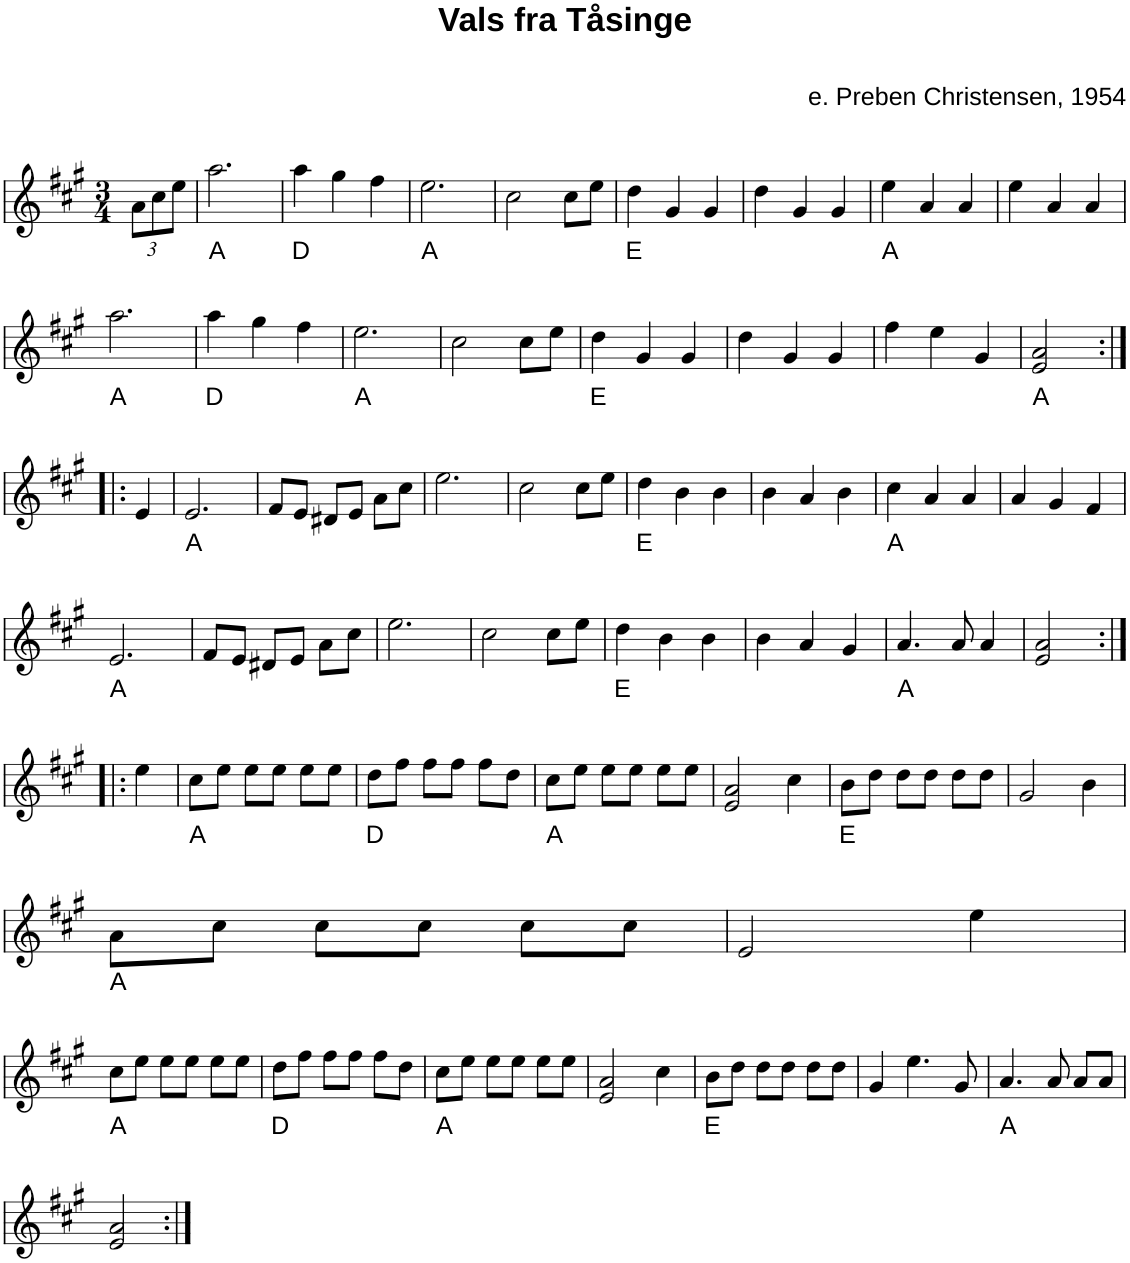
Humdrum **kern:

**kern	**harte
*part1	*part1
*staff1	*
*I"Klaver	*
*I'Klav.	*
*clefG2	*
*k[f#c#g#]	*
*M3/4	*
*Xbrackettup	*
=	=
12a\L	.
12cc#\	.
12ee\J	.
=1	=1
2.aa\	A:maj
=2	=2
4aa\	D:maj
4gg#\	.
4ff#\	.
=3	=3
2.ee\	A:maj
=4	=4
2cc#\	.
8cc#\L	.
8ee\J	.
=5	=5
4dd\	E:maj
4g#/	.
4g#/	.
=6	=6
4dd\	.
4g#/	.
4g#/	.
=7	=7
4ee\	A:maj
4a/	.
4a/	.
=8	=8
4ee\	.
4a/	.
4a/	.
!!LO:LB:g=z
=9	=9
2.aa\	A:maj
=10	=10
4aa\	D:maj
4gg#\	.
4ff#\	.
=11	=11
2.ee\	A:maj
=12	=12
2cc#\	.
8cc#\L	.
8ee\J	.
=13	=13
4dd\	E:maj
4g#/	.
4g#/	.
=14	=14
4dd\	.
4g#/	.
4g#/	.
=15	=15
4ff#\	.
4ee\	.
4g#/	.
=16	=16
2e/ 2a/	A:maj
!!LO:LB:g=z
=17:|!|:	=17:|!|:
4e/	.
=18	=18
2.e/	A:maj
=19	=19
8f#/L	.
8e/J	.
8d#X/L	.
8e/J	.
8a\L	.
8cc#\J	.
=20	=20
2.ee\	.
=21	=21
2cc#\	.
8cc#\L	.
8ee\J	.
=22	=22
4dd\	E:maj
4b\	.
4b\	.
=23	=23
4b\	.
4a/	.
4b\	.
=24	=24
4cc#\	A:maj
4a/	.
4a/	.
=25	=25
4a/	.
4g#/	.
4f#/	.
!!LO:LB:g=z
=26	=26
2.e/	A:maj
=27	=27
8f#/L	.
8e/J	.
8d#X/L	.
8e/J	.
8a\L	.
8cc#\J	.
=28	=28
2.ee\	.
=29	=29
2cc#\	.
8cc#\L	.
8ee\J	.
=30	=30
4dd\	E:maj
4b\	.
4b\	.
=31	=31
4b\	.
4a/	.
4g#/	.
=32	=32
4.a/	A:maj
8a/	.
4a/	.
=33	=33
2e/ 2a/	.
!!LO:LB:g=z
=34:|!|:	=34:|!|:
4ee\	.
=35	=35
8cc#\L	A:maj
8ee\J	.
8ee\L	.
8ee\J	.
8ee\L	.
8ee\J	.
=36	=36
8dd\L	D:maj
8ff#\J	.
8ff#\L	.
8ff#\J	.
8ff#\L	.
8dd\J	.
=37	=37
8cc#\L	A:maj
8ee\J	.
8ee\L	.
8ee\J	.
8ee\L	.
8ee\J	.
=38	=38
2e/ 2a/	.
4cc#\	.
=39	=39
8b\L	E:maj
8dd\J	.
8dd\L	.
8dd\J	.
8dd\L	.
8dd\J	.
=40	=40
2g#/	.
4b\	.
!!LO:LB:g=z
=41	=41
8a\L	A:maj
8cc#\J	.
8cc#\L	.
8cc#\J	.
8cc#\L	.
8cc#\J	.
=42	=42
2e/	.
4ee\	.
!!LO:LB:g=z
=43	=43
8cc#\L	A:maj
8ee\J	.
8ee\L	.
8ee\J	.
8ee\L	.
8ee\J	.
=44	=44
8dd\L	D:maj
8ff#\J	.
8ff#\L	.
8ff#\J	.
8ff#\L	.
8dd\J	.
=45	=45
8cc#\L	A:maj
8ee\J	.
8ee\L	.
8ee\J	.
8ee\L	.
8ee\J	.
=46	=46
2e/ 2a/	.
4cc#\	.
=47	=47
8b\L	E:maj
8dd\J	.
8dd\L	.
8dd\J	.
8dd\L	.
8dd\J	.
=48	=48
4g#/	.
4.ee\	.
8g#/	.
=49	=49
4.a/	A:maj
8a/	.
8a/L	.
8a/J	.
!!LO:LB:g=z
=50	=50
2e/ 2a/	.
=:|!	=:|!
*-	*-
